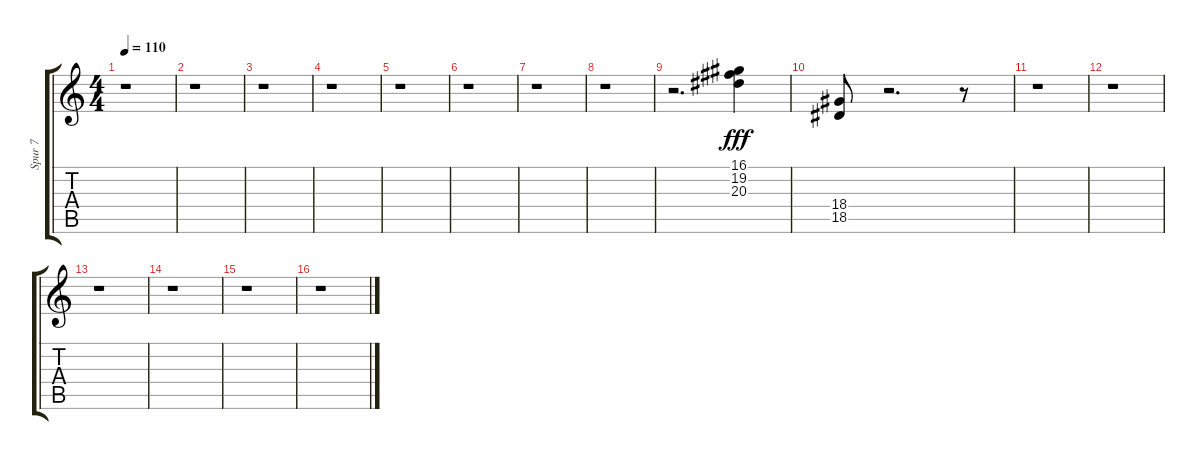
\track ("Spur 7" "Spur 7") {instrument brasssection}
\staff {score tabs}
\tuning (E4 B3 G3 D3 A2 E2) {hide}
\ts (4 4)
\tempo 110
\clef g2
\ks c
r.1{dy fff} |
r.1 |
r.1 |
r.1 |
r.1 |
r.1 |
r.1 |
r.1 |
r.2{d} (16.1 19.2 20.3).4 |
(18.4 18.5).8 r.2{d} r.8 |
r.1 |
r.1 |
r.1 |
r.1 |
r.1 |
r.1
